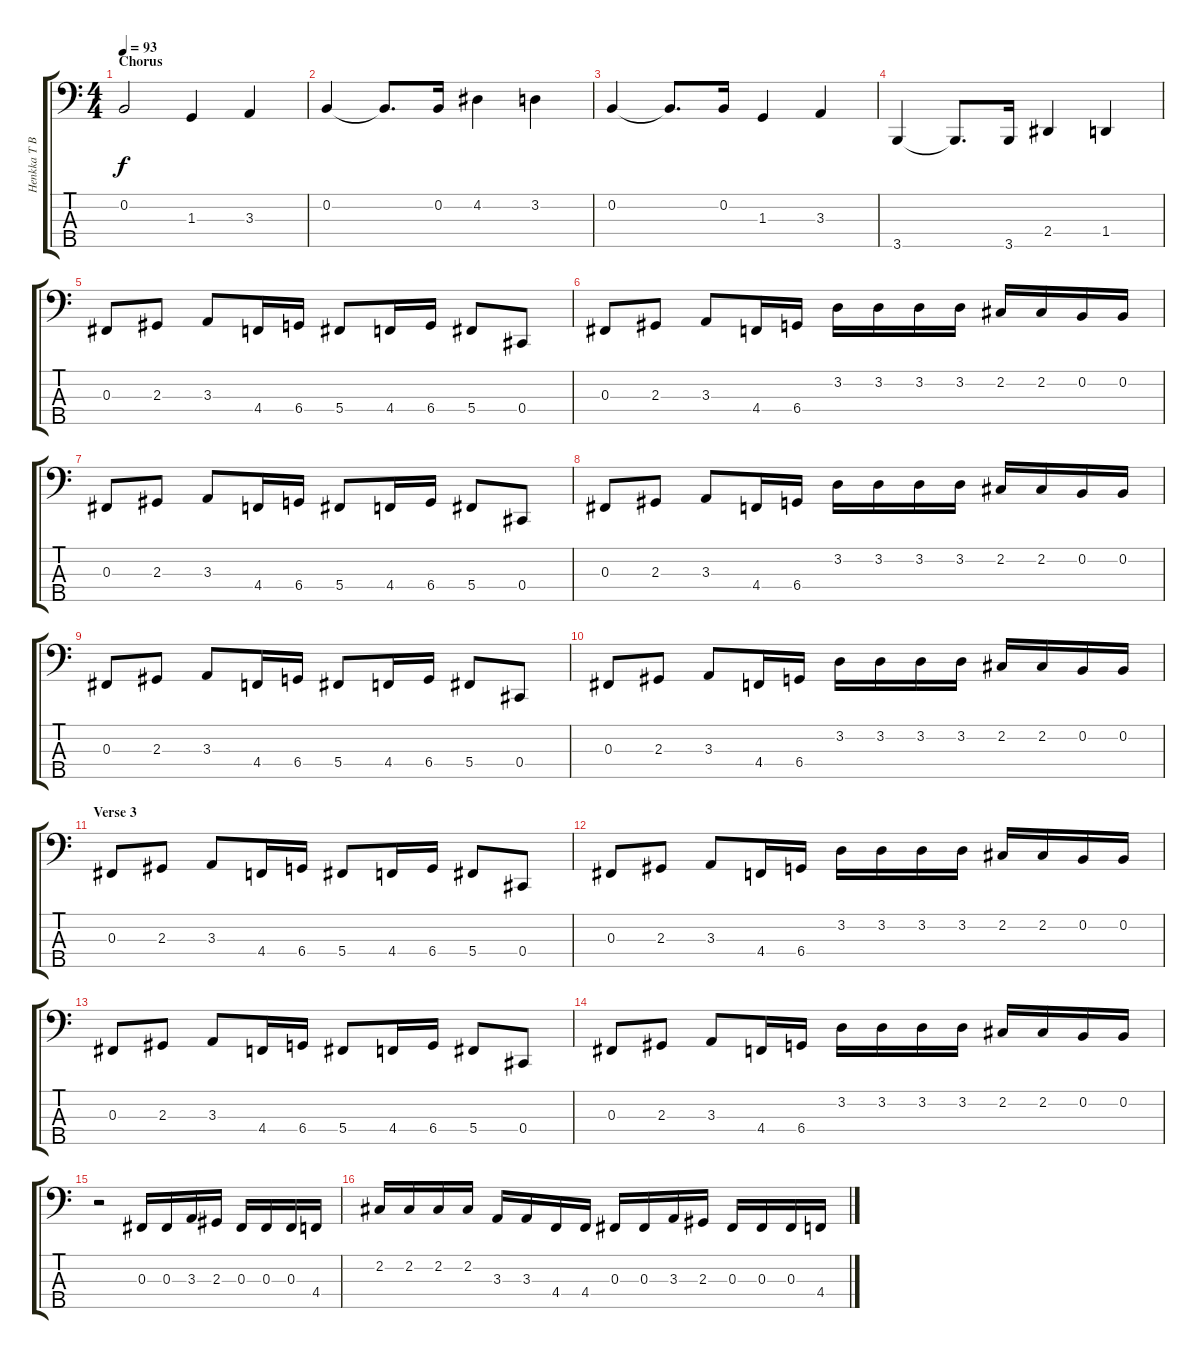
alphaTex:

\track ("Henkka T Blacksmith" "Henkka T B") {instrument electricbasspick}
\staff {score tabs}
\tuning (E2 B1 Gb1 Db1 Ab0) {hide}
\ts (4 4)
\section ("" "Chorus")
\tempo 93
\clef f4
\ks c
0.2.2{dy f} 1.3.4 3.3.4 |
0.2.4 0.2{t}.8{d} 0.2.16 4.2.4 3.2.4 |
0.2.4 0.2{t}.8{d} 0.2.16 1.3.4 3.3.4 |
3.5.4 3.5{t}.8{d} 3.5.16 2.4.4 1.4.4 |
0.3.8 2.3.8 3.3.8 4.4.16 6.4.16 5.4.8 4.4.16 6.4.16 5.4.8 0.4.8 |
0.3.8 2.3.8 3.3.8 4.4.16 6.4.16 3.2.16 3.2.16 3.2.16 3.2.16 2.2.16 2.2.16 0.2.16 0.2.16 |
0.3.8 2.3.8 3.3.8 4.4.16 6.4.16 5.4.8 4.4.16 6.4.16 5.4.8 0.4.8 |
0.3.8 2.3.8 3.3.8 4.4.16 6.4.16 3.2.16 3.2.16 3.2.16 3.2.16 2.2.16 2.2.16 0.2.16 0.2.16 |
0.3.8 2.3.8 3.3.8 4.4.16 6.4.16 5.4.8 4.4.16 6.4.16 5.4.8 0.4.8 |
0.3.8 2.3.8 3.3.8 4.4.16 6.4.16 3.2.16 3.2.16 3.2.16 3.2.16 2.2.16 2.2.16 0.2.16 0.2.16 |
\section ("" "Verse 3")
0.3.8 2.3.8 3.3.8 4.4.16 6.4.16 5.4.8 4.4.16 6.4.16 5.4.8 0.4.8 |
0.3.8 2.3.8 3.3.8 4.4.16 6.4.16 3.2.16 3.2.16 3.2.16 3.2.16 2.2.16 2.2.16 0.2.16 0.2.16 |
0.3.8 2.3.8 3.3.8 4.4.16 6.4.16 5.4.8 4.4.16 6.4.16 5.4.8 0.4.8 |
0.3.8 2.3.8 3.3.8 4.4.16 6.4.16 3.2.16 3.2.16 3.2.16 3.2.16 2.2.16 2.2.16 0.2.16 0.2.16 |
r.2 0.3.16 0.3.16 3.3.16 2.3.16 0.3.16 0.3.16 0.3.16 4.4.16 |
2.2.16 2.2.16 2.2.16 2.2.16 3.3.16 3.3.16 4.4.16 4.4.16 0.3.16 0.3.16 3.3.16 2.3.16 0.3.16 0.3.16 0.3.16 4.4.16
